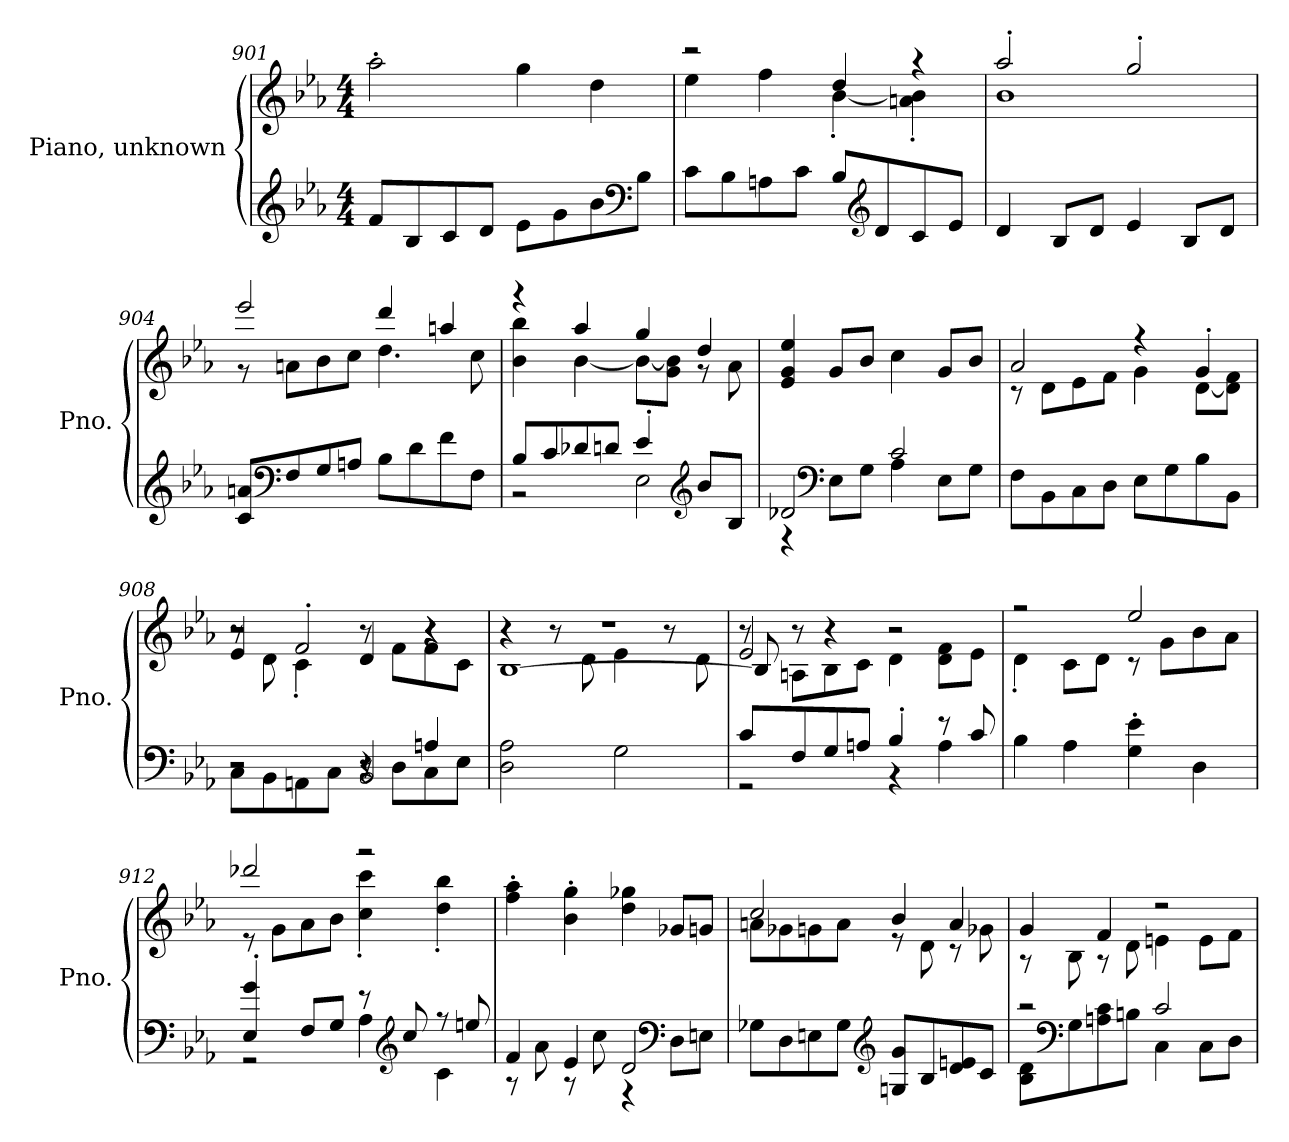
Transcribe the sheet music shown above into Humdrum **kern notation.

**kern	**kern
*part1	*part1
*staff2	*staff1
*I"Piano, unknown	*
*I'Pno.	*
*clefG2	*clefG2
*k[b-e-a-]	*k[b-e-a-]
*M4/4	*M4/4
=901	=901
8f/L	2aa-'\
8B-/	.
8c/	.
8d/J	.
8e-\L	4gg\
8g\	.
8b-\	4dd\
*clefF4	*
8B-\J	.
=902	=902
*	*^
8c\L	2r	4ee-\
8B-\	.	.
8An\	.	4ff\
8c\J	.	.
8B-/L	4dd/	[4b-'\
*clefG2	*	*
8d/	.	.
8c/	4r	4an\' 4b-\]'
8e-/J	.	.
!!LO:LB:g=z	!!
=903	=903	=903
4d/	2aa-'/	1b-
8B-/L	.	.
8d/J	.	.
4e-/	2gg'/	.
8B-/L	.	.
8d/J	.	.
=904	=904	=904
8c/ 8an/L	2eee-/	8r
*clefF4	*	*
8F/	.	8an\L
8G/	.	8b-\
8An/J	.	8cc\J
8B-\L	4ddd/	4.dd\
8d\	.	.
8f\	4aan/	.
8F\J	.	8cc\
=905	=905	=905
*^	*	*
8B-/L	2r	4r	4b-\ 4bb-\
8c/	.	.	.
8d-X/	.	4aa-/	[4b-\
8dn/J	.	.	.
4e-'/	2E-\	4gg/	8b-\L_
.	.	.	8g\ 8b-\]J
*clefG2	*	*	*
8b-/L	.	4dd/	8r
8B-/J	.	.	8a-\
*	*	*v	*v
=906	=906	=906
2d-X/	4r	4e-/ 4g/ 4ee-/
*clefF4	*	*
.	8E-\L	8g/L
.	8G\J	8b-/J
2c/	4A-\	4cc\
.	8E-\L	8g/L
.	8G\J	8b-/J
*v	*v	*
!!LO:PB:g=z
=907	=907
*	*^
8F\L	2a-/	8r
8BB-\	.	8d\L
8C\	.	8e-\
8D\J	.	8f\J
8E-\L	4r	4g\
8G\	.	.
8B-\	4g'/	[8d\L
8BB-\J	.	8d\] 8f\J
=908	=908	=908
*^	*	*^
*	*^	*	*	*
2r	8C\L	2r	4e-/	8r	2r
.	8BB-\	.	.	8d\	.
.	8AAn\	.	2f'/	4c'\	.
.	8C\J	.	.	.	.
4r	8r	2BB-/	.	8r	4d/
.	8D\L	.	.	8f\L	.
4An/	8C\	.	4r	8f\	4r
.	8E-\J	.	.	8c\J	.
*v	*v	*v	*	*	*
=909	=909	=909	=909
2D\ 2A-\	1r	4r	[1B-
.	.	8r	.
.	.	8d\	.
2G\	.	4e-\	.
.	.	8r	.
.	.	8d\	.
=910	=910	=910	=910
*^	*	*	*
8c/L	2r	2e-/	8r	8B-/]
8F/	.	.	8An\L	8r
8G/	.	.	8B-\	4r
8An/J	.	.	8c\J	.
4B-'/	4r	2r	4d\	2r
8r	4A\	.	8d\ 8f\L	.
8c/	.	.	8e-\J	.
*v	*v	*	*	*
*	*	*v	*v
=911	=911	=911
4B-\	2r	4d'\
4A-\	.	8c\L
.	.	8d\J
4G\' 4e-\'	2ee-/	8r
.	.	8g\L
4D\	.	8b-\
.	.	8a-\J
!!LO:LB:g=z	!!
=912	=912	=912
*^	*	*
4E-/' 4g/'	2r	2ddd-X/	8r
.	.	.	8g\L
8F/L	.	.	8a-\
8G/J	.	.	8b-\J
8r	4A-\	2r	4cc\' 4ccc\'
*clefG2	*	*	*
8cc/	.	.	.
8r	4c\	.	4dd\' 4bb-\'
8een/	.	.	.
*	*	*v	*v
=913	=913	=913
4f/	8r	4ff\' 4aa-\'
.	8a-\	.
4e-/	8r	4b-\' 4gg\'
.	8cc\	.
2d/	4r	4dd\ 4gg-X\
*clefF4	*	*
.	8D\L	8g-X/L
.	8En\J	8gn/J
*v	*v	*
=914	=914
*	*^
8G-X\L	2cc/	8an\L
8D\	.	8g-X\
8En\	.	8gn\
8G-\J	.	8a\J
*clefG2	*	*
8Gn/ 8g/L	4b-/	8r
8B-/	.	8d\
8d/ 8en/	4a/	8r
8c/J	.	8g-X\
!!LO:LB:g=z	!!
=915	=915	=915
*^	*	*
2r	8B-\ 8d\L	4g/	8r
*clefF4	*	*	*
.	8G\	.	8B-\
.	8An\ 8c\	4f/	8r
.	8Bn\J	.	8d\
2c/	4C\	2r	4en\
.	8C\L	.	8e\L
.	8D\J	.	8f\J
*v	*v	*	*
*	*v	*v
=	=
*-	*-
